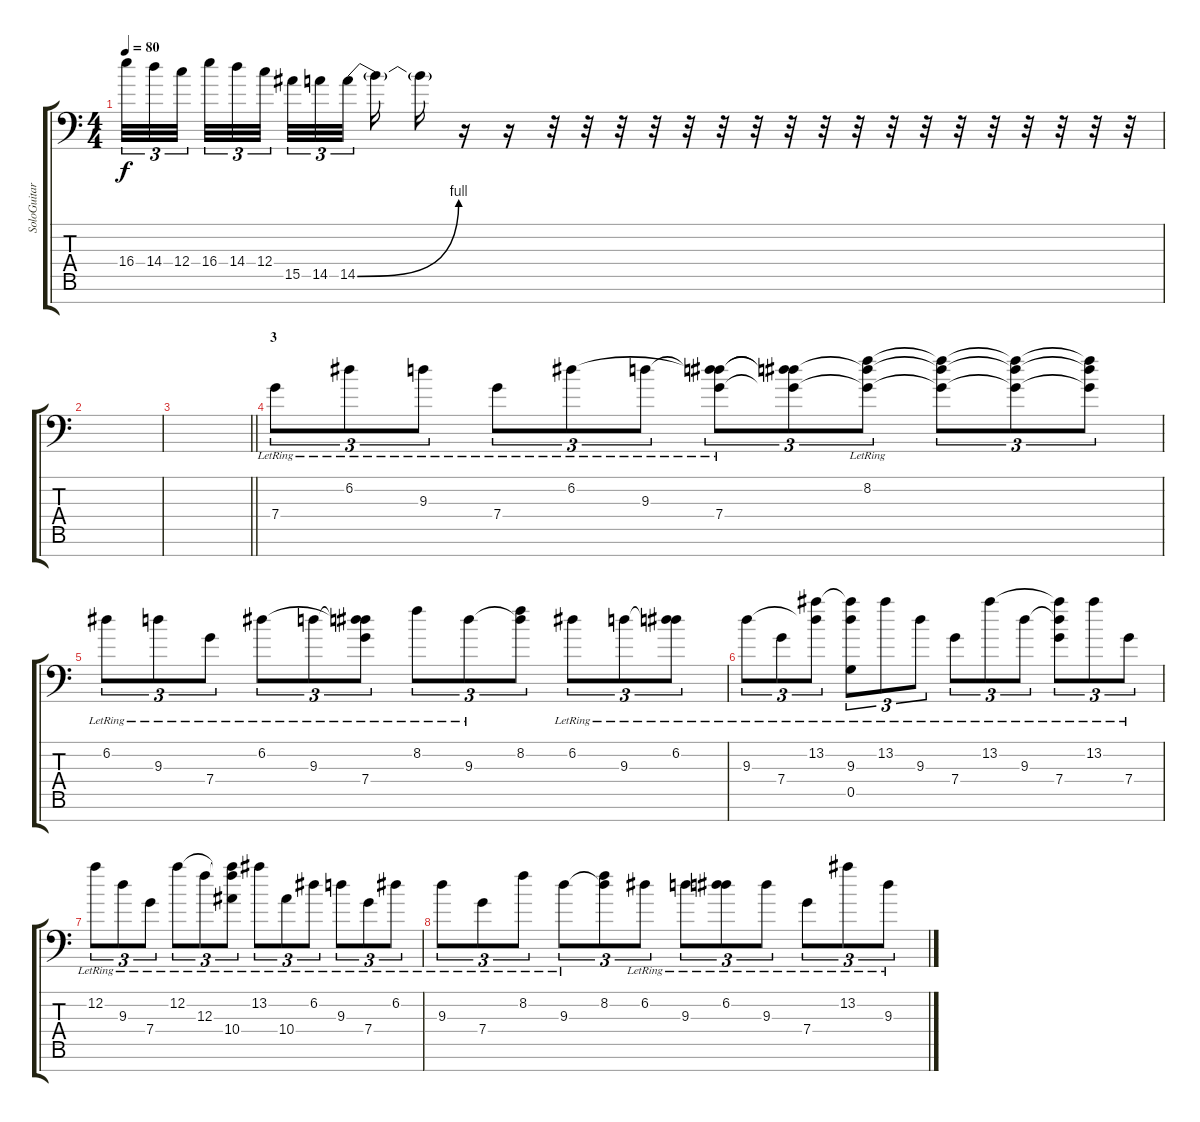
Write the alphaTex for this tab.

\track ("SoloGuitar" "SoloGuitar") {instrument distortionguitar}
\staff {score tabs}
\tuning (D4 A3 F3 C3 G2 D2 G1) {hide}
\ts (4 4)
\tempo 80
\clef f4
\ks c
16.4.32{tu (3 2) dy f} 14.4.32{tu (3 2)} 12.4.32{tu (3 2) beam splitsecondary} 16.4.32{tu (3 2)} 14.4.32{tu (3 2)} 12.4.32{tu (3 2) beam splitsecondary} 15.5.32{tu (3 2)} 14.5.32{tu (3 2)} 14.5{be (bend 0 0 60 4)}.32{tu (3 2) beam splitsecondary} 14.5{t}.16 14.5{t}.16 r.16 r.16 r.32 r.32 r.32 r.32 r.32 r.32 r.32 r.32 r.32 r.32 r.32 r.32 r.32 r.32 r.32 r.32 r.32 r.32 |
|
\barLineRight lightlight
|
\section ("" "3")
7.4{lr}.8{tu (3 2) instrument acousticguitarsteel} 6.2{lr}.8{tu (3 2)} 9.3{lr}.8{tu (3 2)} 7.4{lr}.8{tu (3 2)} 6.2{lr}.8{tu (3 2)} 9.3{lr}.8{tu (3 2)} (6.2{t} 9.3{t} 7.4{lr}).8{tu (3 2)} (6.2{t} 9.3{t} 7.4{t}).8{tu (3 2)} (8.2{lr} 9.3{t} 7.4{t}).8{tu (3 2)} (8.2{t} 9.3{t} 7.4{t}).8{tu (3 2)} (8.2{t} 9.3{t} 7.4{t}).8{tu (3 2)} (8.2{t} 9.3{t} 7.4{t}).8{tu (3 2)} |
6.2{lr}.8{tu (3 2)} 9.3{lr}.8{tu (3 2)} 7.4{lr}.8{tu (3 2)} 6.2{lr}.8{tu (3 2)} 9.3{lr}.8{tu (3 2)} (6.2{t} 9.3{t} 7.4{lr}).8{tu (3 2)} 8.2{lr}.8{tu (3 2)} 9.3{lr}.8{tu (3 2)} (8.2 9.3{t}).8{tu (3 2)} 6.2{lr}.8{tu (3 2)} 9.3{lr}.8{tu (3 2)} (6.2{lr} 9.3{t}).8{tu (3 2)} |
9.3{lr}.8{tu (3 2)} 7.4{lr}.8{tu (3 2)} (13.2{lr} 9.3{t}).8{tu (3 2)} (13.2{t} 9.3{lr} 0.5).8{tu (3 2)} 13.2{lr}.8{tu (3 2)} 9.3{lr}.8{tu (3 2)} 7.4{lr}.8{tu (3 2)} 13.2{lr}.8{tu (3 2)} 9.3{lr}.8{tu (3 2)} (13.2{t} 9.3{t} 7.4{lr}).8{tu (3 2)} 13.2{lr}.8{tu (3 2)} 7.4{lr}.8{tu (3 2)} |
12.2{lr}.8{tu (3 2)} 9.3{lr}.8{tu (3 2)} 7.4{lr}.8{tu (3 2)} 12.2{lr}.8{tu (3 2)} 12.3{lr}.8{tu (3 2)} (12.2{t} 12.3{t} 10.4{lr}).8{tu (3 2)} 13.2{lr}.8{tu (3 2)} 10.4{lr}.8{tu (3 2)} 6.2{lr}.8{tu (3 2)} 9.3{lr}.8{tu (3 2)} 7.4{lr}.8{tu (3 2)} 6.2{lr}.8{tu (3 2)} |
9.3{lr}.8{tu (3 2)} 7.4{lr}.8{tu (3 2)} 8.2{lr}.8{tu (3 2)} 9.3{lr}.8{tu (3 2)} (8.2 9.3{t}).8{tu (3 2)} 6.2{lr}.8{tu (3 2)} 9.3{lr}.8{tu (3 2)} (6.2{lr} 9.3{t}).8{tu (3 2)} 9.3{lr}.8{tu (3 2)} 7.4{lr}.8{tu (3 2)} 13.2{lr}.8{tu (3 2)} 9.3{lr}.8{tu (3 2)}
